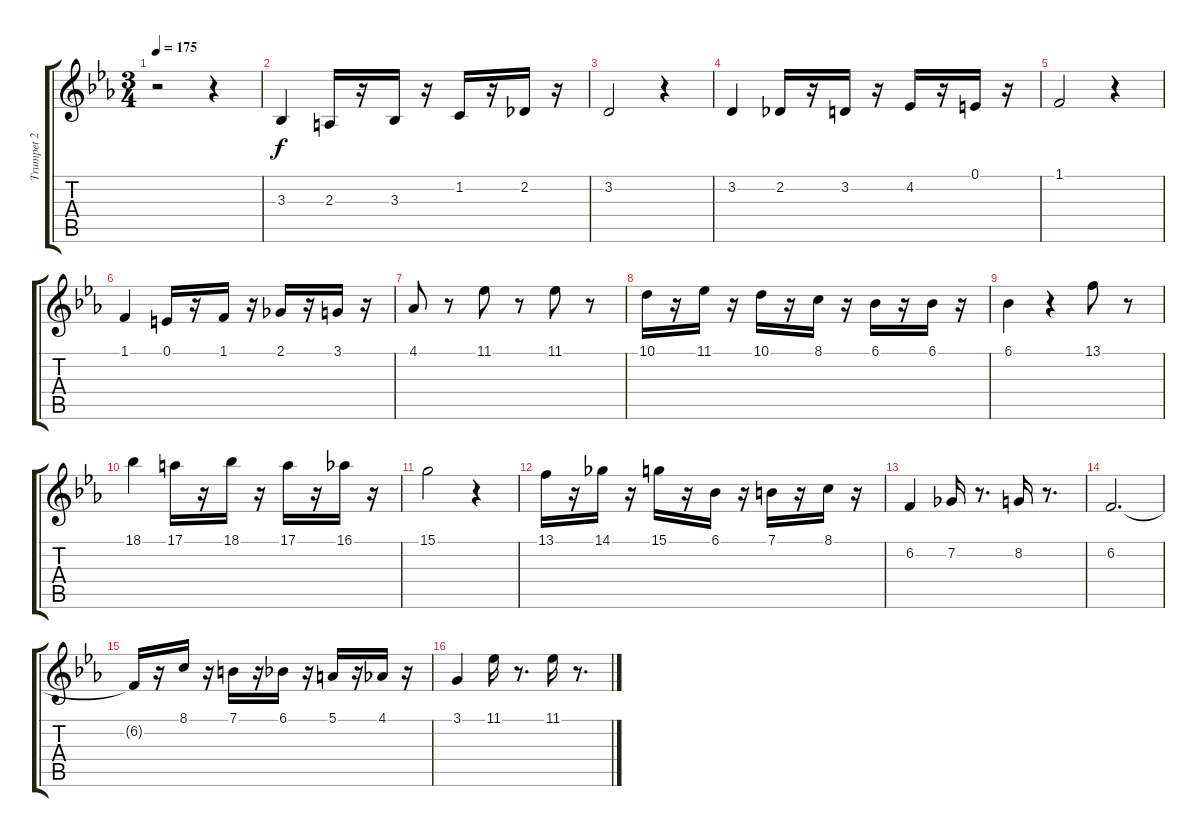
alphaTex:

\track ("Trumpet 2" "Trumpet 2") {instrument trumpet}
\staff {score tabs}
\tuning (E4 B3 G3 D3 A2 E2) {hide}
\ts (3 4)
\tempo 175
\clef g2
\ks eb
r.2{dy f} r.4 |
3.3.4 2.3.16 r.16 3.3.16 r.16 1.2.16 r.16 2.2.16 r.16 |
3.2.2 r.4 |
3.2.4 2.2.16 r.16 3.2.16 r.16 4.2.16 r.16 0.1.16 r.16 |
1.1.2 r.4 |
1.1.4 0.1.16 r.16 1.1.16 r.16 2.1.16 r.16 3.1.16 r.16 |
4.1.8 r.8 11.1.8 r.8 11.1.8 r.8 |
10.1.16 r.16 11.1.16 r.16 10.1.16 r.16 8.1.16 r.16 6.1.16 r.16 6.1.16 r.16 |
6.1.4 r.4 13.1.8 r.8 |
18.1.4 17.1.16 r.16 18.1.16 r.16 17.1.16 r.16 16.1.16 r.16 |
15.1.2 r.4 |
13.1.16 r.16 14.1.16 r.16 15.1.16 r.16 6.1.16 r.16 7.1.16 r.16 8.1.16 r.16 |
6.2.4 7.2.16 r.8{d} 8.2.16 r.8{d} |
6.2.2{d} |
6.2{t}.16 r.16 8.1.16 r.16 7.1.16 r.16 6.1.16 r.16 5.1.16 r.16 4.1.16 r.16 |
3.1.4 11.1.16 r.8{d} 11.1.16 r.8{d}
